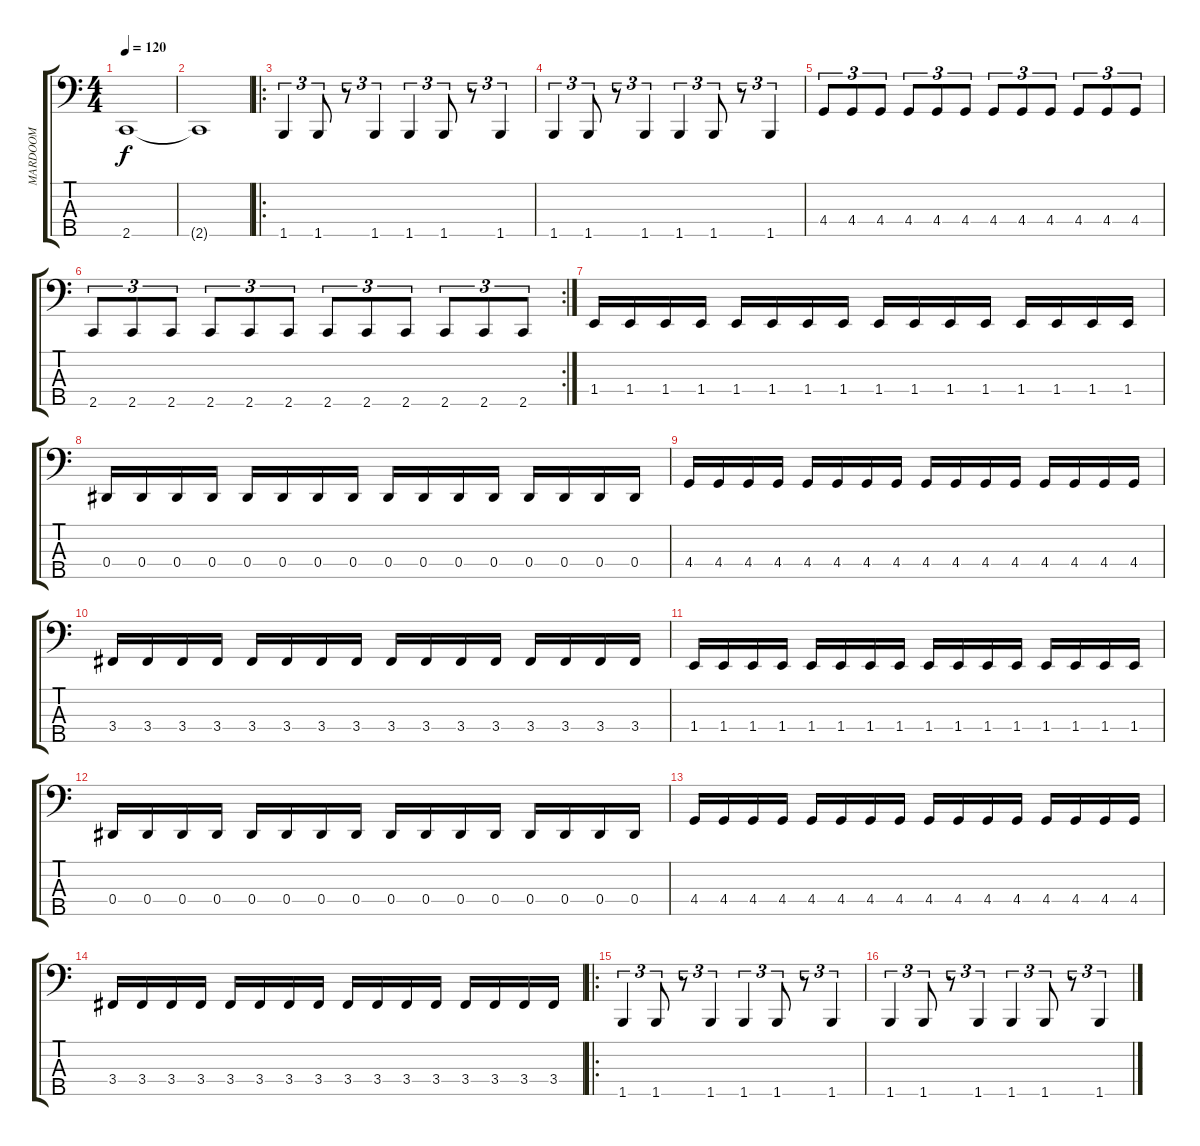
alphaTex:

\track ("MARDOOM" "MARDOOM") {instrument electricbasspick}
\staff {score tabs}
\tuning (Gb2 Db2 Ab1 Eb1 Bb0) {hide}
\ts (4 4)
\tempo 120
\clef f4
\ks c
2.5.1{dy f} |
2.5{t}.1 |
\ro
1.5.4{tu (3 2)} 1.5.8{tu (3 2)} r.8{tu (3 2)} 1.5.4{tu (3 2)} 1.5.4{tu (3 2)} 1.5.8{tu (3 2)} r.8{tu (3 2)} 1.5.4{tu (3 2)} |
1.5.4{tu (3 2)} 1.5.8{tu (3 2)} r.8{tu (3 2)} 1.5.4{tu (3 2)} 1.5.4{tu (3 2)} 1.5.8{tu (3 2)} r.8{tu (3 2)} 1.5.4{tu (3 2)} |
4.4.8{tu (3 2)} 4.4.8{tu (3 2)} 4.4.8{tu (3 2)} 4.4.8{tu (3 2)} 4.4.8{tu (3 2)} 4.4.8{tu (3 2)} 4.4.8{tu (3 2)} 4.4.8{tu (3 2)} 4.4.8{tu (3 2)} 4.4.8{tu (3 2)} 4.4.8{tu (3 2)} 4.4.8{tu (3 2)} |
\rc 2
2.5.8{tu (3 2)} 2.5.8{tu (3 2)} 2.5.8{tu (3 2)} 2.5.8{tu (3 2)} 2.5.8{tu (3 2)} 2.5.8{tu (3 2)} 2.5.8{tu (3 2)} 2.5.8{tu (3 2)} 2.5.8{tu (3 2)} 2.5.8{tu (3 2)} 2.5.8{tu (3 2)} 2.5.8{tu (3 2)} |
1.4.16 1.4.16 1.4.16 1.4.16 1.4.16 1.4.16 1.4.16 1.4.16 1.4.16 1.4.16 1.4.16 1.4.16 1.4.16 1.4.16 1.4.16 1.4.16 |
0.4.16 0.4.16 0.4.16 0.4.16 0.4.16 0.4.16 0.4.16 0.4.16 0.4.16 0.4.16 0.4.16 0.4.16 0.4.16 0.4.16 0.4.16 0.4.16 |
4.4.16 4.4.16 4.4.16 4.4.16 4.4.16 4.4.16 4.4.16 4.4.16 4.4.16 4.4.16 4.4.16 4.4.16 4.4.16 4.4.16 4.4.16 4.4.16 |
3.4.16 3.4.16 3.4.16 3.4.16 3.4.16 3.4.16 3.4.16 3.4.16 3.4.16 3.4.16 3.4.16 3.4.16 3.4.16 3.4.16 3.4.16 3.4.16 |
1.4.16 1.4.16 1.4.16 1.4.16 1.4.16 1.4.16 1.4.16 1.4.16 1.4.16 1.4.16 1.4.16 1.4.16 1.4.16 1.4.16 1.4.16 1.4.16 |
0.4.16 0.4.16 0.4.16 0.4.16 0.4.16 0.4.16 0.4.16 0.4.16 0.4.16 0.4.16 0.4.16 0.4.16 0.4.16 0.4.16 0.4.16 0.4.16 |
4.4.16 4.4.16 4.4.16 4.4.16 4.4.16 4.4.16 4.4.16 4.4.16 4.4.16 4.4.16 4.4.16 4.4.16 4.4.16 4.4.16 4.4.16 4.4.16 |
3.4.16 3.4.16 3.4.16 3.4.16 3.4.16 3.4.16 3.4.16 3.4.16 3.4.16 3.4.16 3.4.16 3.4.16 3.4.16 3.4.16 3.4.16 3.4.16 |
\ro
1.5.4{tu (3 2)} 1.5.8{tu (3 2)} r.8{tu (3 2)} 1.5.4{tu (3 2)} 1.5.4{tu (3 2)} 1.5.8{tu (3 2)} r.8{tu (3 2)} 1.5.4{tu (3 2)} |
1.5.4{tu (3 2)} 1.5.8{tu (3 2)} r.8{tu (3 2)} 1.5.4{tu (3 2)} 1.5.4{tu (3 2)} 1.5.8{tu (3 2)} r.8{tu (3 2)} 1.5.4{tu (3 2)}
